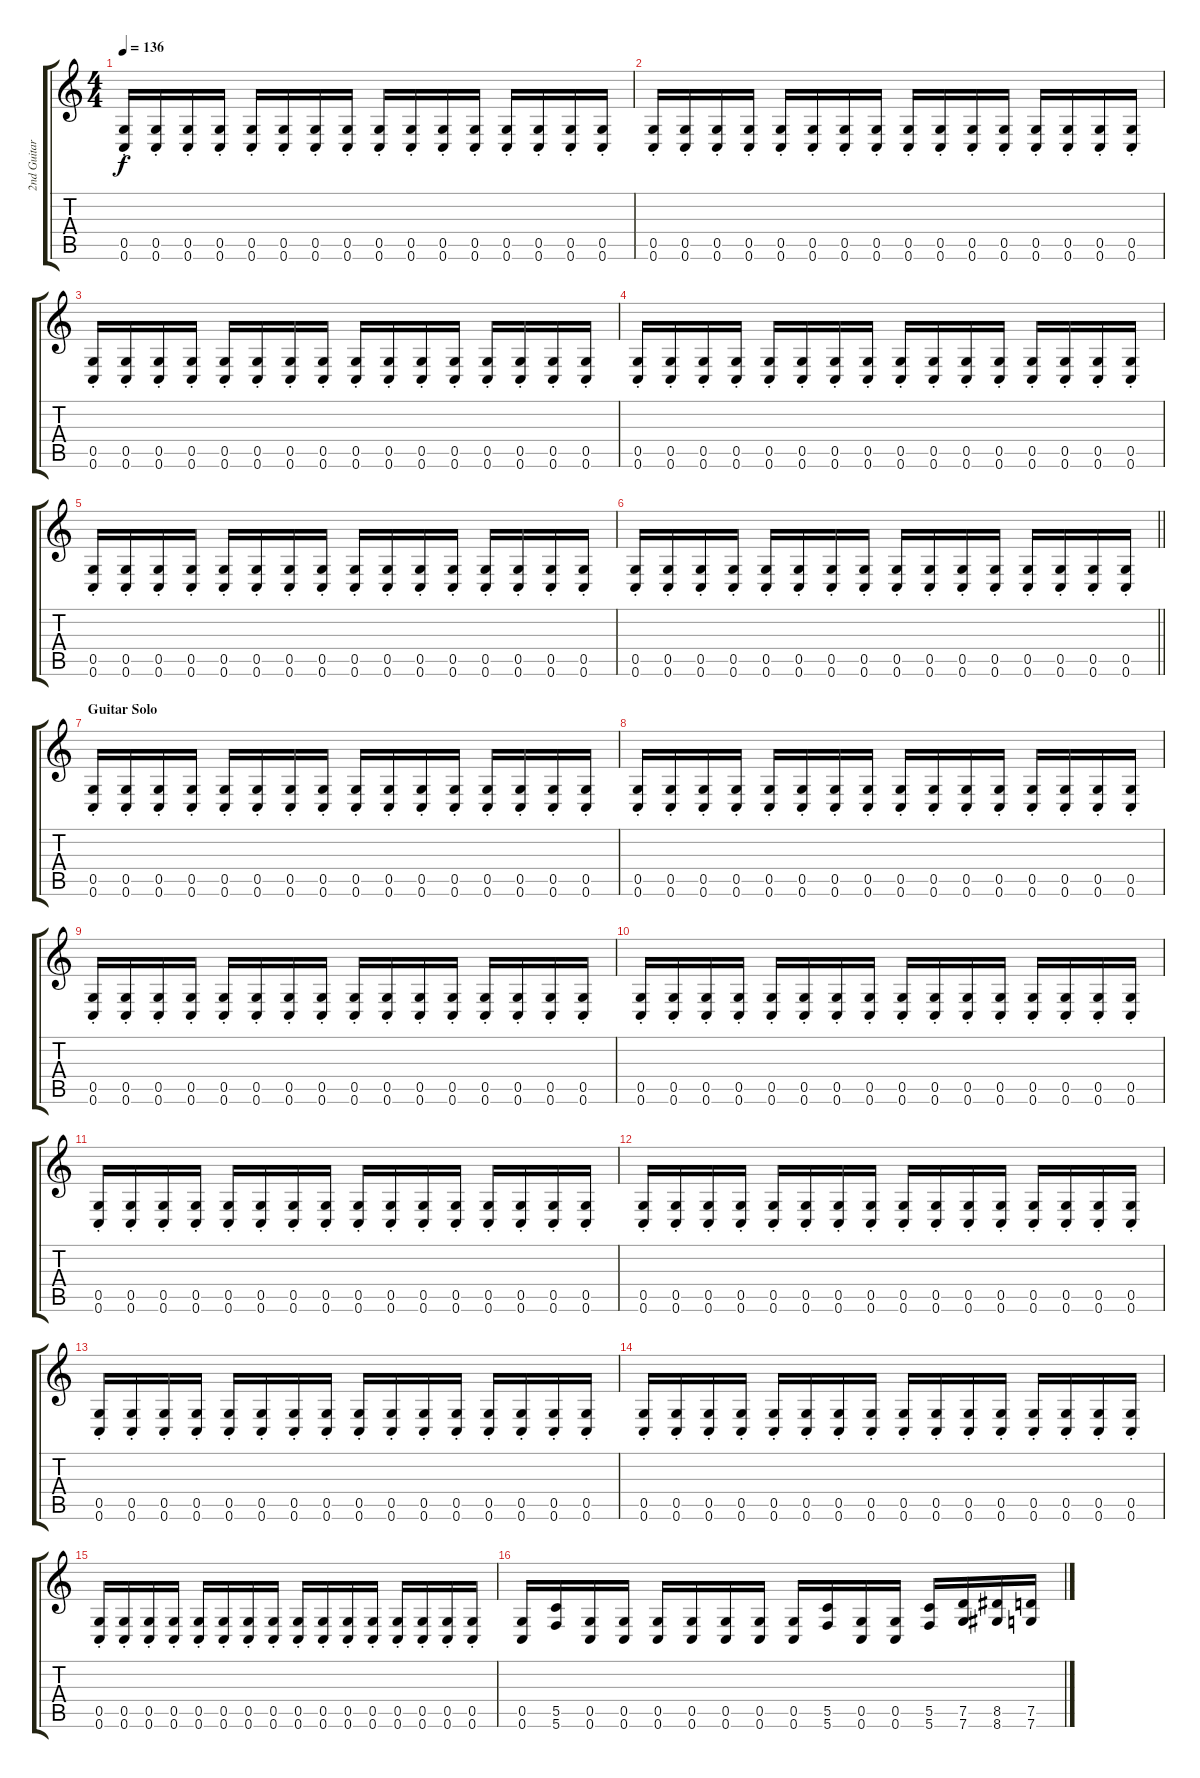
\track ("2nd Guitar" "2nd Guitar") {instrument distortionguitar}
\staff {score tabs}
\tuning (D4 A3 F3 C3 G2 C2) {hide}
\ts (4 4)
\tempo 136
\clef g2
\ks c
(0.5{st} 0.6{st}).16{dy f} (0.5{st} 0.6{st}).16 (0.5{st} 0.6{st}).16 (0.5{st} 0.6{st}).16 (0.5{st} 0.6{st}).16 (0.5{st} 0.6{st}).16 (0.5{st} 0.6{st}).16 (0.5{st} 0.6{st}).16 (0.5{st} 0.6{st}).16 (0.5{st} 0.6{st}).16 (0.5{st} 0.6{st}).16 (0.5{st} 0.6{st}).16 (0.5{st} 0.6{st}).16 (0.5{st} 0.6{st}).16 (0.5{st} 0.6{st}).16 (0.5{st} 0.6{st}).16 |
(0.5{st} 0.6{st}).16 (0.5{st} 0.6{st}).16 (0.5{st} 0.6{st}).16 (0.5{st} 0.6{st}).16 (0.5{st} 0.6{st}).16 (0.5{st} 0.6{st}).16 (0.5{st} 0.6{st}).16 (0.5{st} 0.6{st}).16 (0.5{st} 0.6{st}).16 (0.5{st} 0.6{st}).16 (0.5{st} 0.6{st}).16 (0.5{st} 0.6{st}).16 (0.5{st} 0.6{st}).16 (0.5{st} 0.6{st}).16 (0.5{st} 0.6{st}).16 (0.5{st} 0.6{st}).16 |
(0.5{st} 0.6{st}).16 (0.5{st} 0.6{st}).16 (0.5{st} 0.6{st}).16 (0.5{st} 0.6{st}).16 (0.5{st} 0.6{st}).16 (0.5{st} 0.6{st}).16 (0.5{st} 0.6{st}).16 (0.5{st} 0.6{st}).16 (0.5{st} 0.6{st}).16 (0.5{st} 0.6{st}).16 (0.5{st} 0.6{st}).16 (0.5{st} 0.6{st}).16 (0.5{st} 0.6{st}).16 (0.5{st} 0.6{st}).16 (0.5{st} 0.6{st}).16 (0.5{st} 0.6{st}).16 |
(0.5{st} 0.6{st}).16 (0.5{st} 0.6{st}).16 (0.5{st} 0.6{st}).16 (0.5{st} 0.6{st}).16 (0.5{st} 0.6{st}).16 (0.5{st} 0.6{st}).16 (0.5{st} 0.6{st}).16 (0.5{st} 0.6{st}).16 (0.5{st} 0.6{st}).16 (0.5{st} 0.6{st}).16 (0.5{st} 0.6{st}).16 (0.5{st} 0.6{st}).16 (0.5{st} 0.6{st}).16 (0.5{st} 0.6{st}).16 (0.5{st} 0.6{st}).16 (0.5{st} 0.6{st}).16 |
(0.5{st} 0.6{st}).16 (0.5{st} 0.6{st}).16 (0.5{st} 0.6{st}).16 (0.5{st} 0.6{st}).16 (0.5{st} 0.6{st}).16 (0.5{st} 0.6{st}).16 (0.5{st} 0.6{st}).16 (0.5{st} 0.6{st}).16 (0.5{st} 0.6{st}).16 (0.5{st} 0.6{st}).16 (0.5{st} 0.6{st}).16 (0.5{st} 0.6{st}).16 (0.5{st} 0.6{st}).16 (0.5{st} 0.6{st}).16 (0.5{st} 0.6{st}).16 (0.5{st} 0.6{st}).16 |
\barLineRight lightlight
(0.5{st} 0.6{st}).16 (0.5{st} 0.6{st}).16 (0.5{st} 0.6{st}).16 (0.5{st} 0.6{st}).16 (0.5{st} 0.6{st}).16 (0.5{st} 0.6{st}).16 (0.5{st} 0.6{st}).16 (0.5{st} 0.6{st}).16 (0.5{st} 0.6{st}).16 (0.5{st} 0.6{st}).16 (0.5{st} 0.6{st}).16 (0.5{st} 0.6{st}).16 (0.5{st} 0.6{st}).16 (0.5{st} 0.6{st}).16 (0.5{st} 0.6{st}).16 (0.5{st} 0.6{st}).16 |
\section ("" "Guitar Solo")
(0.5{st} 0.6{st}).16 (0.5{st} 0.6{st}).16 (0.5{st} 0.6{st}).16 (0.5{st} 0.6{st}).16 (0.5{st} 0.6{st}).16 (0.5{st} 0.6{st}).16 (0.5{st} 0.6{st}).16 (0.5{st} 0.6{st}).16 (0.5{st} 0.6{st}).16 (0.5{st} 0.6{st}).16 (0.5{st} 0.6{st}).16 (0.5{st} 0.6{st}).16 (0.5{st} 0.6{st}).16 (0.5{st} 0.6{st}).16 (0.5{st} 0.6{st}).16 (0.5{st} 0.6{st}).16 |
(0.5{st} 0.6{st}).16 (0.5{st} 0.6{st}).16 (0.5{st} 0.6{st}).16 (0.5{st} 0.6{st}).16 (0.5{st} 0.6{st}).16 (0.5{st} 0.6{st}).16 (0.5{st} 0.6{st}).16 (0.5{st} 0.6{st}).16 (0.5{st} 0.6{st}).16 (0.5{st} 0.6{st}).16 (0.5{st} 0.6{st}).16 (0.5{st} 0.6{st}).16 (0.5{st} 0.6{st}).16 (0.5{st} 0.6{st}).16 (0.5{st} 0.6{st}).16 (0.5{st} 0.6{st}).16 |
(0.5{st} 0.6{st}).16 (0.5{st} 0.6{st}).16 (0.5{st} 0.6{st}).16 (0.5{st} 0.6{st}).16 (0.5{st} 0.6{st}).16 (0.5{st} 0.6{st}).16 (0.5{st} 0.6{st}).16 (0.5{st} 0.6{st}).16 (0.5{st} 0.6{st}).16 (0.5{st} 0.6{st}).16 (0.5{st} 0.6{st}).16 (0.5{st} 0.6{st}).16 (0.5{st} 0.6{st}).16 (0.5{st} 0.6{st}).16 (0.5{st} 0.6{st}).16 (0.5{st} 0.6{st}).16 |
(0.5{st} 0.6{st}).16 (0.5{st} 0.6{st}).16 (0.5{st} 0.6{st}).16 (0.5{st} 0.6{st}).16 (0.5{st} 0.6{st}).16 (0.5{st} 0.6{st}).16 (0.5{st} 0.6{st}).16 (0.5{st} 0.6{st}).16 (0.5{st} 0.6{st}).16 (0.5{st} 0.6{st}).16 (0.5{st} 0.6{st}).16 (0.5{st} 0.6{st}).16 (0.5{st} 0.6{st}).16 (0.5{st} 0.6{st}).16 (0.5{st} 0.6{st}).16 (0.5{st} 0.6{st}).16 |
(0.5{st} 0.6{st}).16 (0.5{st} 0.6{st}).16 (0.5{st} 0.6{st}).16 (0.5{st} 0.6{st}).16 (0.5{st} 0.6{st}).16 (0.5{st} 0.6{st}).16 (0.5{st} 0.6{st}).16 (0.5{st} 0.6{st}).16 (0.5{st} 0.6{st}).16 (0.5{st} 0.6{st}).16 (0.5{st} 0.6{st}).16 (0.5{st} 0.6{st}).16 (0.5{st} 0.6{st}).16 (0.5{st} 0.6{st}).16 (0.5{st} 0.6{st}).16 (0.5{st} 0.6{st}).16 |
(0.5{st} 0.6{st}).16 (0.5{st} 0.6{st}).16 (0.5{st} 0.6{st}).16 (0.5{st} 0.6{st}).16 (0.5{st} 0.6{st}).16 (0.5{st} 0.6{st}).16 (0.5{st} 0.6{st}).16 (0.5{st} 0.6{st}).16 (0.5{st} 0.6{st}).16 (0.5{st} 0.6{st}).16 (0.5{st} 0.6{st}).16 (0.5{st} 0.6{st}).16 (0.5{st} 0.6{st}).16 (0.5{st} 0.6{st}).16 (0.5{st} 0.6{st}).16 (0.5{st} 0.6{st}).16 |
(0.5{st} 0.6{st}).16 (0.5{st} 0.6{st}).16 (0.5{st} 0.6{st}).16 (0.5{st} 0.6{st}).16 (0.5{st} 0.6{st}).16 (0.5{st} 0.6{st}).16 (0.5{st} 0.6{st}).16 (0.5{st} 0.6{st}).16 (0.5{st} 0.6{st}).16 (0.5{st} 0.6{st}).16 (0.5{st} 0.6{st}).16 (0.5{st} 0.6{st}).16 (0.5{st} 0.6{st}).16 (0.5{st} 0.6{st}).16 (0.5{st} 0.6{st}).16 (0.5{st} 0.6{st}).16 |
(0.5{st} 0.6{st}).16 (0.5{st} 0.6{st}).16 (0.5{st} 0.6{st}).16 (0.5{st} 0.6{st}).16 (0.5{st} 0.6{st}).16 (0.5{st} 0.6{st}).16 (0.5{st} 0.6{st}).16 (0.5{st} 0.6{st}).16 (0.5{st} 0.6{st}).16 (0.5{st} 0.6{st}).16 (0.5{st} 0.6{st}).16 (0.5{st} 0.6{st}).16 (0.5{st} 0.6{st}).16 (0.5{st} 0.6{st}).16 (0.5{st} 0.6{st}).16 (0.5{st} 0.6{st}).16 |
(0.5{st} 0.6{st}).16 (0.5{st} 0.6{st}).16 (0.5{st} 0.6{st}).16 (0.5{st} 0.6{st}).16 (0.5{st} 0.6{st}).16 (0.5{st} 0.6{st}).16 (0.5{st} 0.6{st}).16 (0.5{st} 0.6{st}).16 (0.5{st} 0.6{st}).16 (0.5{st} 0.6{st}).16 (0.5{st} 0.6{st}).16 (0.5{st} 0.6{st}).16 (0.5{st} 0.6{st}).16 (0.5{st} 0.6{st}).16 (0.5{st} 0.6{st}).16 (0.5{st} 0.6{st}).16 |
(0.5 0.6).16 (5.5 5.6).16 (0.5 0.6).16 (0.5 0.6).16 (0.5 0.6).16 (0.5 0.6).16 (0.5 0.6).16 (0.5 0.6).16 (0.5 0.6).16 (5.5 5.6).16 (0.5 0.6).16 (0.5 0.6).16 (5.5 5.6).16 (7.5 7.6).16 (8.5 8.6).16 (7.5 7.6).16
